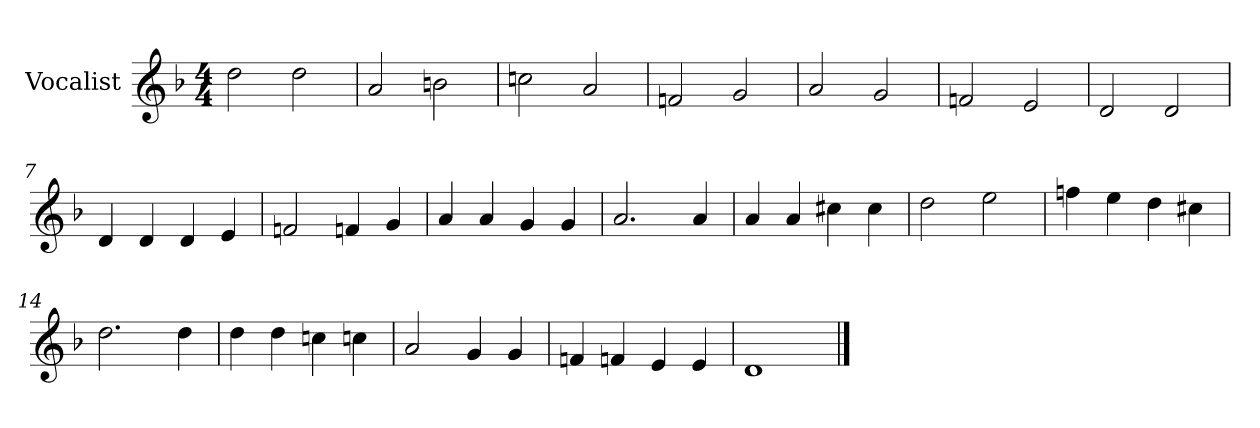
**kern
*part1
*staff1
*I"Vocalist
*k[b-]
*d:
*M4/4
=
2dd
2dd
=1
2a
2bn
=2
2ccn
2a
=3
2fn
2g
=4
2a
2g
=5
2fn
2e
=6
2d
2d
=7
4d
4d
4d
4e
=8
2fn
4fn
4g
=9
4a
4a
4g
4g
=10
2.a
4a
=11
4a
4a
4cc#X
4cc#
=12
2dd
2ee
=13
4ffn
4ee
4dd
4cc#X
=14
2.dd
4dd
=15
4dd
4dd
4ccn
4ccn
=16
2a
4g
4g
=17
4fn
4fn
4e
4e
=18
1d
==
*-
